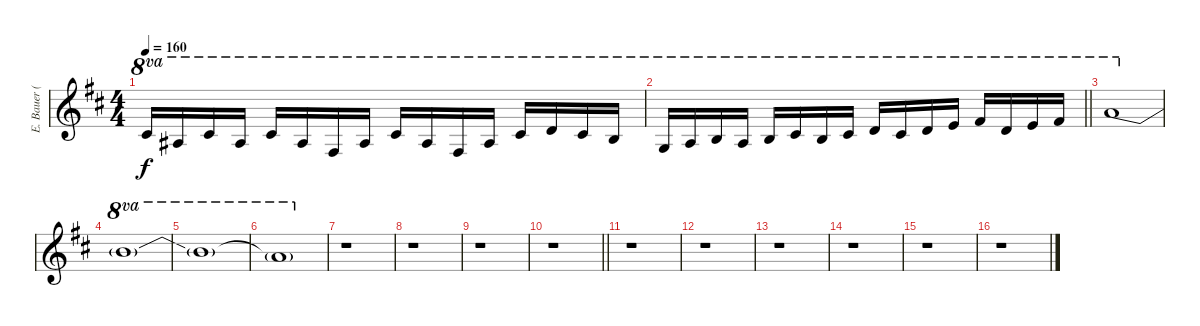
\track ("E. Bauer (Keyboard)" "E. Bauer (") {instrument lead2sawtooth}
\staff {score}
\tuning (E4 B3 G3 D3 A2 E2) {hide}
\ts (4 4)
\tempo 160
\clef g2
\ks bminor
9.1.16{ot 8va dy f} 6.1.16{ot 8va} 9.1.16{ot 8va} 6.1.16{ot 8va} 9.1.16{ot 8va} 6.1.16{ot 8va} 7.2.16{ot 8va} 6.1.16{ot 8va} 9.1.16{ot 8va} 6.1.16{ot 8va} 7.2.16{ot 8va} 6.1.16{ot 8va} 9.1.16{ot 8va} 10.1.16{ot 8va} 9.1.16{ot 8va} 7.1.16{ot 8va} |
\barLineRight lightlight
3.1.16{ot 8va} 5.1.16{ot 8va} 7.1.16{ot 8va} 5.1.16{ot 8va} 7.1.16{ot 8va} 9.1.16{ot 8va} 7.1.16{ot 8va} 9.1.16{ot 8va} 10.1.16{ot 8va} 9.1.16{ot 8va} 10.1.16{ot 8va} 12.1.16{ot 8va} 14.1.16{ot 8va} 10.1.16{ot 8va} 12.1.16{ot 8va} 14.1.16{ot 8va} |
17.1{be (custom 0 0 2 4 5 4 15 4 60 4)}.1{ot 8va volume 0} |
17.1{t}.1{ot 8va} |
17.1{t}.1{ot 8va} |
17.1{t}.1{ot 8va} |
r.1 |
r.1 |
r.1 |
\barLineRight lightlight
r.1 |
r.1 |
r.1 |
r.1 |
r.1 |
r.1 |
r.1
